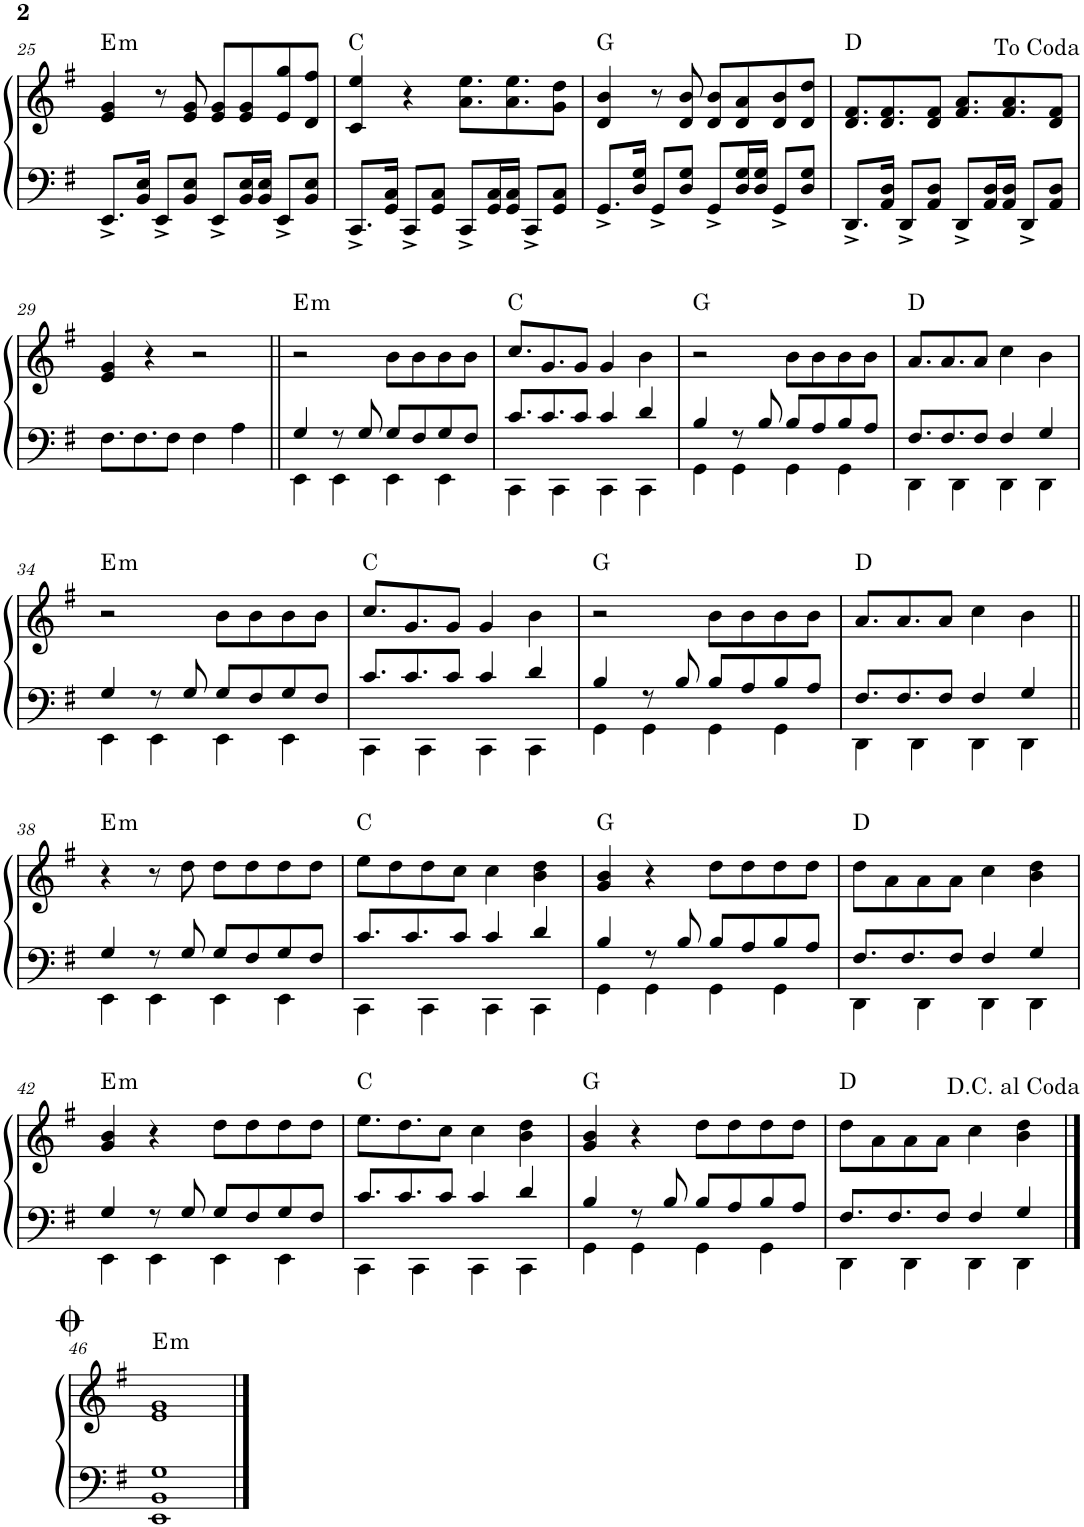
**kern	**kern	**harte
*part1	*part1	*part1
*staff2	*staff1	*
*I"Piano	*	*
*I'Pno.	*	*
!!LO:PB:g=z
*clefF4	*clefG2	*
*k[f#]	*k[f#]	*
*M4/4	*M4/4	*
=25	=25	=25
!	!	!LO:H:kt=m
8.EE^/L	4e/ 4g/	E:min
16BB/ 16E/Jk	.	.
8EE^/L	8r	.
8BB/ 8E/J	8e/ 8g/	.
8EE^/L	8e/ 8g/L	.
16BB/ 16E/L	8e/ 8g/	.
16BB/ 16E/JJ	.	.
8EE^/L	8e/ 8gg/	.
8BB/ 8E/J	8d/ 8ff#/J	.
=26	=26	=26
8.CC^/L	4c/ 4ee/	C:maj
16GG/ 16C/Jk	.	.
8CC^/L	4r	.
8GG/ 8C/J	.	.
8CC^/L	8.a\ 8.ee\L	.
16GG/ 16C/L	.	.
16GG/ 16C/JJ	8.a\ 8.ee\	.
8CC^/L	.	.
8GG/ 8C/J	8g\ 8dd\J	.
=27	=27	=27
8.GG^/L	4d/ 4b/	G:maj
16D/ 16G/Jk	.	.
8GG^/L	8r	.
8D/ 8G/J	8d/ 8b/	.
8GG^/L	8d/ 8b/L	.
16D/ 16G/L	8d/ 8a/	.
16D/ 16G/JJ	.	.
8GG^/L	8d/ 8b/	.
8D/ 8G/J	8d/ 8dd/J	.
=28	=28	=28
8.DD^/L	8.d/ 8.f#/L	D:maj
16AA/ 16D/Jk	8.d/ 8.f#/	.
8DD^/L	.	.
8AA/ 8D/J	8d/ 8f#/J	.
8DD^/L	8.f#/ 8.a/L	.
16AA/ 16D/L	.	.
16AA/ 16D/JJ	8.f#/ 8.a/	.
8DD^/L	.	.
8AA/ 8D/J	8d/ 8f#/J	.
!!LO:LB:g=z
=29	=29	=29
8.F#\L	4e/ 4g/	.
8.F#\	.	.
.	4r	.
8F#\J	.	.
4F#\	2r	.
4A\	.	.
=30||	=30||	=30||
*^	*	*
!	!	!	!LO:H:kt=m
4G/	4EE\	2r	E:min
8r	4EE\	.	.
8G/	.	.	.
8G/L	4EE\	8b\L	.
8F#/	.	8b\	.
8G/	4EE\	8b\	.
8F#/J	.	8b\J	.
=31	=31	=31	=31
8.c/L	4CC\	8.cc/L	C:maj
8.c/	.	8.g/	.
.	4CC\	.	.
8c/J	.	8g/J	.
4c/	4CC\	4g/	.
4d/	4CC\	4b\	.
=32	=32	=32	=32
4B/	4GG\	2r	G:maj
8r	4GG\	.	.
8B/	.	.	.
8B/L	4GG\	8b\L	.
8A/	.	8b\	.
8B/	4GG\	8b\	.
8A/J	.	8b\J	.
=33	=33	=33	=33
8.F#/L	4DD\	8.a/L	D:maj
8.F#/	.	8.a/	.
.	4DD\	.	.
8F#/J	.	8a/J	.
4F#/	4DD\	4cc\	.
4G/	4DD\	4b\	.
!!LO:LB:g=z
=34	=34	=34	=34
!	!	!	!LO:H:kt=m
4G/	4EE\	2r	E:min
8r	4EE\	.	.
8G/	.	.	.
8G/L	4EE\	8b\L	.
8F#/	.	8b\	.
8G/	4EE\	8b\	.
8F#/J	.	8b\J	.
=35	=35	=35	=35
8.c/L	4CC\	8.cc/L	C:maj
8.c/	.	8.g/	.
.	4CC\	.	.
8c/J	.	8g/J	.
4c/	4CC\	4g/	.
4d/	4CC\	4b\	.
=36	=36	=36	=36
4B/	4GG\	2r	G:maj
8r	4GG\	.	.
8B/	.	.	.
8B/L	4GG\	8b\L	.
8A/	.	8b\	.
8B/	4GG\	8b\	.
8A/J	.	8b\J	.
=37	=37	=37	=37
8.F#/L	4DD\	8.a/L	D:maj
8.F#/	.	8.a/	.
.	4DD\	.	.
8F#/J	.	8a/J	.
4F#/	4DD\	4cc\	.
4G/	4DD\	4b\	.
!!LO:LB:g=z
=38||	=38||	=38||	=38||
!	!	!	!LO:H:kt=m
4G/	4EE\	4r	E:min
8r	4EE\	8r	.
8G/	.	8dd\	.
8G/L	4EE\	8dd\L	.
8F#/	.	8dd\	.
8G/	4EE\	8dd\	.
8F#/J	.	8dd\J	.
=39	=39	=39	=39
8.c/L	4CC\	8ee\L	C:maj
.	.	8dd\	.
8.c/	.	.	.
.	4CC\	8dd\	.
8c/J	.	8cc\J	.
4c/	4CC\	4cc\	.
4d/	4CC\	4b\ 4dd\	.
=40	=40	=40	=40
4B/	4GG\	4g/ 4b/	G:maj
8r	4GG\	4r	.
8B/	.	.	.
8B/L	4GG\	8dd\L	.
8A/	.	8dd\	.
8B/	4GG\	8dd\	.
8A/J	.	8dd\J	.
=41	=41	=41	=41
8.F#/L	4DD\	8dd\L	D:maj
.	.	8a\	.
8.F#/	.	.	.
.	4DD\	8a\	.
8F#/J	.	8a\J	.
4F#/	4DD\	4cc\	.
4G/	4DD\	4b\ 4dd\	.
!!LO:LB:g=z
=42	=42	=42	=42
!	!	!	!LO:H:kt=m
4G/	4EE\	4g/ 4b/	E:min
8r	4EE\	4r	.
8G/	.	.	.
8G/L	4EE\	8dd\L	.
8F#/	.	8dd\	.
8G/	4EE\	8dd\	.
8F#/J	.	8dd\J	.
=43	=43	=43	=43
8.c/L	4CC\	8.ee\L	C:maj
8.c/	.	8.dd\	.
.	4CC\	.	.
8c/J	.	8cc\J	.
4c/	4CC\	4cc\	.
4d/	4CC\	4b\ 4dd\	.
=44	=44	=44	=44
4B/	4GG\	4g/ 4b/	G:maj
8r	4GG\	4r	.
8B/	.	.	.
8B/L	4GG\	8dd\L	.
8A/	.	8dd\	.
8B/	4GG\	8dd\	.
8A/J	.	8dd\J	.
=45	=45	=45	=45
8.F#/L	4DD\	8dd\L	D:maj
.	.	8a\	.
8.F#/	.	.	.
.	4DD\	8a\	.
8F#/J	.	8a\J	.
4F#/	4DD\	4cc\	.
4G/	4DD\	4b\ 4dd\	.
!!LO:LB:g=z
==46	==46	==46	==46
!	!	!	!LO:H:kt=m
*v	*v	*	*
1EE 1BB 1G	1e 1g	E:min
==	==	==
*-	*-	*-
